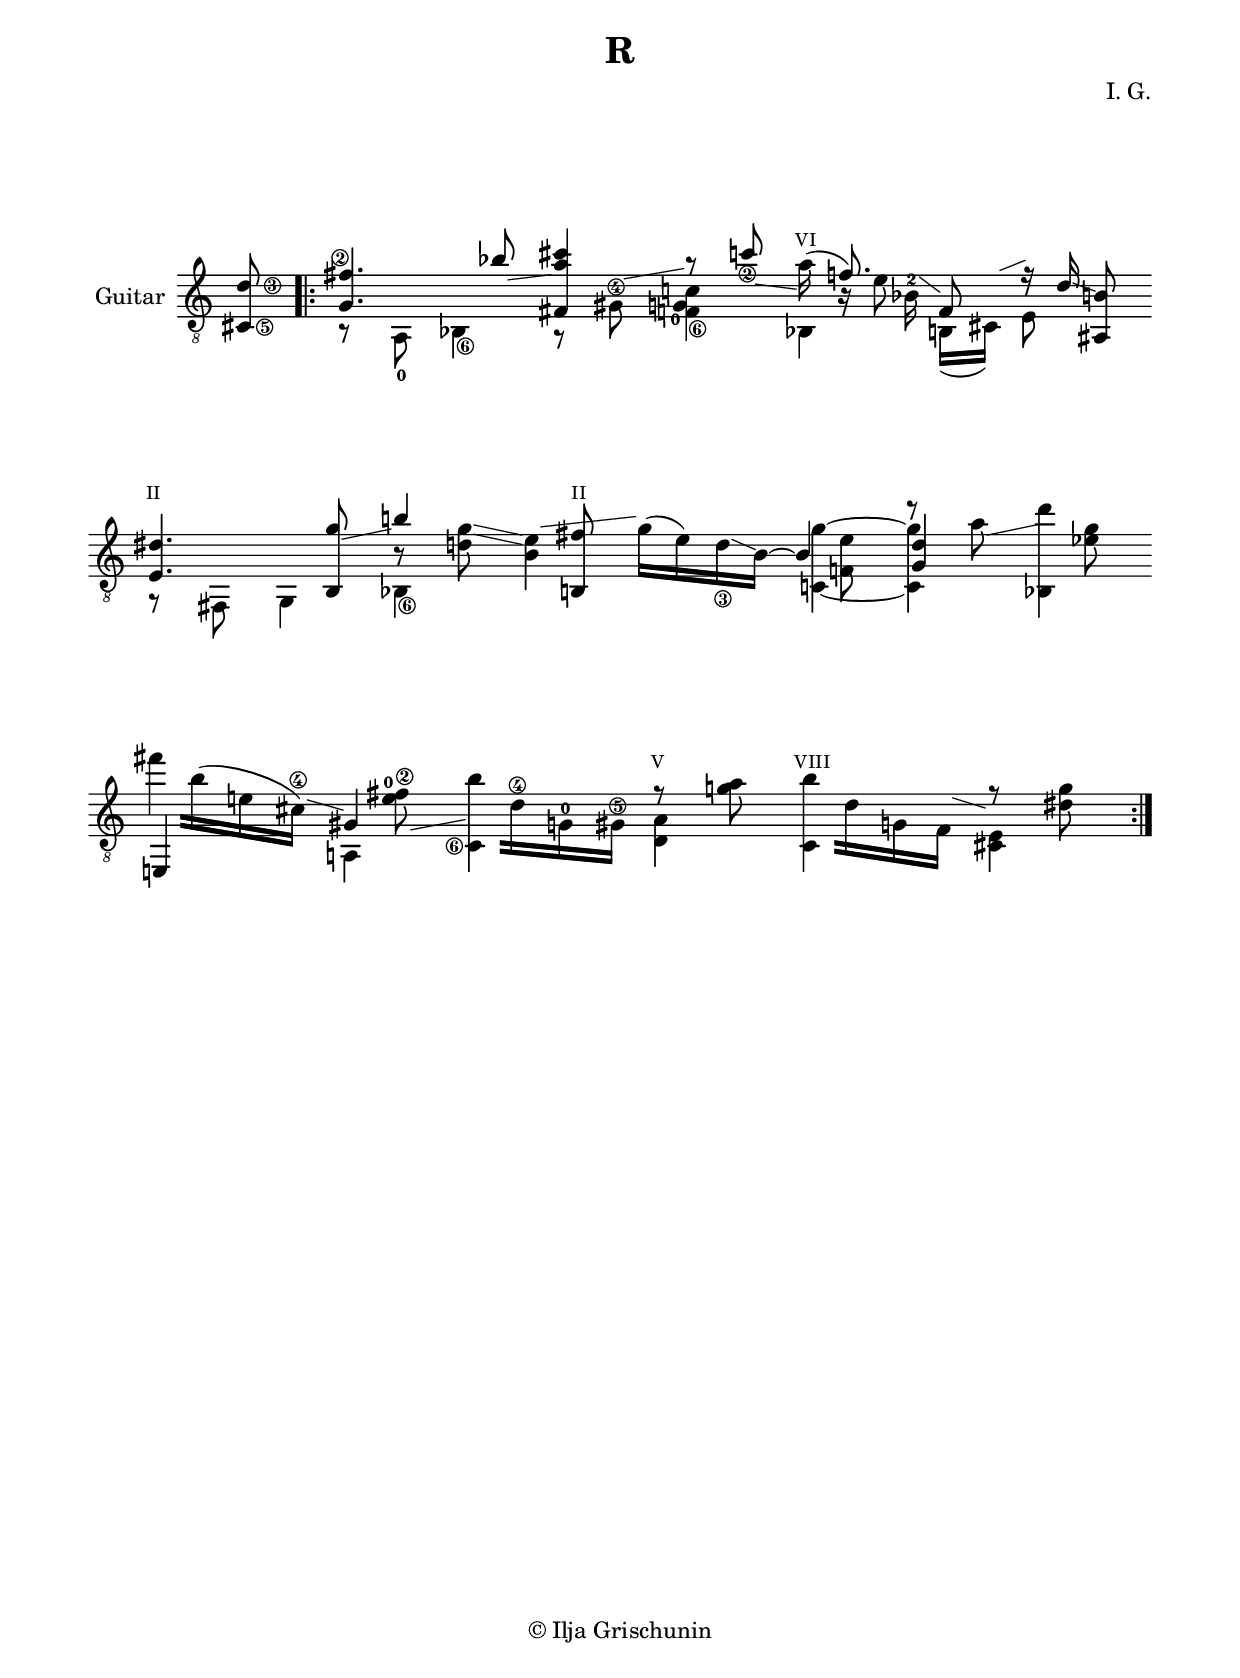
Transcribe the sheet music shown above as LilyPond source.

\version "2.19.15"

\language "deutsch"

\header {
  title = "R"
  composer = "I. G."
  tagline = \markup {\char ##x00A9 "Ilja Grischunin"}
}

\paper {
  #(set-paper-size "a4")
  top-markup-spacing.basic-distance = 8
  markup-system-spacing.basic-distance = 25
  top-system-spacing.basic-distance = 20
  system-system-spacing.basic-distance = 25
  score-system-spacing.basic-distance = 28
  last-bottom-spacing.basic-distance = 20
  
  left-margin = 15
  right-margin = 15
}

\layout {
  \context {
    \Voice
    \override Glissando.thickness = #1.5
    \override Glissando.gap = #0.1
  }
  \context {
    \Score
    \remove "Bar_number_engraver"
  }
}

\include "noteHeads.ly"

classicalGuitar = \relative c {
  \time 2/4
  \override Staff.TimeSignature.stencil = ##f
  \override Fingering.staff-padding = #'()
  \override StringNumber.staff-padding = #'()
  \cadenzaOn
  \set stringNumberOrientations = #'(right)
  <cis\5 d'\3>8
  \bar ".|:"\noBreak
  <<
    {
      \override StringNumber.staff-padding = #'()
      \once \override StringNumber.extra-offset = #'(-.6 . -2.3)
      <g' fis'\2>4. b'8-\markup {
        \postscript #"1.5 -1 moveto 4.2 0.5 rlineto stroke"
      }
      <fis, a' cis>4 r8 c''_\2-\markup {
        \postscript #"1.4 -1.4 moveto 4 -0.5 rlineto stroke"
      }
    }
    \\
    {
      \override Fingering.staff-padding = #'()
      \override StringNumber.staff-padding = #'()
      r8 a,,-0
      \once \override StringNumber.extra-offset = #'(.6 . 2.5)
      b4_\6
      r8 gis'\4-\markup {
        \postscript #"1.4 4.2 moveto 5.8 1 rlineto stroke"
      }
      \once \override Fingering.extra-offset = #'(-.4 . .4)
      \once \override StringNumber.extra-offset = #'(.5 . 2.5)
      \displaceHeads #'(1 -1 0)
      <f_\6 g_0 c!>4
    }
  >>
  \time 5/8
  <<
    {
      \override TextScript.font-size = -2
      \once \override TextScript.extra-offset = #'(-.3 . 0)
      \stemDown a'16-"VI"(\noBeam \stemUp f8.)
    }
    \\
    {
      s16 b,\rest e8\noBeam
    }
    \\
    {
      \override Fingering.staff-padding = #'()
      \voiceTwo
      s8. b16^2-\markup {
        \postscript #"1.4 4.4 moveto 2 -1.5 rlineto stroke"
      }
    }
    \\
    {
      \voiceTwo
      b,!4
    }
  >>
  <<
    {
      f'8\noBeam r16 d'-\markup {
        \postscript #"1.5 -1.3 moveto 2.2 -0.8 rlineto stroke"
      }
    }
    \\
    {
      h,16([ cis!)]-\markup {
        \postscript #"1.5 5 moveto 2.5 1 rlineto stroke"
      } e8
    }
  >>
  <ais, h'>8
  \time 2/4
  \bar ""
  \break
  <<
    {
      \override TextScript.font-size = -2
      \once \override TextScript.extra-offset = #'(-.3 . 1)
      <e' dis'>4.-"II" <h g''>8-\markup {
        \postscript #"1.5 -1 moveto 4.8 1 rlineto stroke"
      }
    }
    \\
    {
      r8 fis g4
    }
  >>
  <<
    {
      h''!4 s8 <h,, fis''>-"II"
    }
    \\
    {
      h'8\rest <d g>-\markup {
        \postscript #"1.5 5.5 moveto 4.7 -1 rlineto stroke"
      }-\markup {
        \postscript #"1.5 4.6 moveto 4.7 -1 rlineto stroke"
      }
      <h e>4-\markup {
        \postscript #"1.5 5.3 moveto 9.2 1 rlineto stroke"
      }
    }
    \\
    {
      \voiceTwo
      \once \override StringNumber.extra-offset = #'(.6 . 2.5)
      b,4_\6 s
    }
  >>
  <<
    {
      \stemDown
      g''16[( e) d_\3-\markup {
        \postscript #"1.5 -1 moveto 2.3 -1 rlineto stroke"
      } h]~
      \stemUp
      h4
      \stemDown
      \once \override Rest.extra-offset = #'(0 . -1.5)
      r8 a'-\markup {
        \postscript #"1.5 -0.6 moveto 4.8 1 rlineto stroke"
      } <b,, d''>4
    }
    \\
    {
      s4 s8 <f'! e'>
      \stemUp
      <g d'>4 s
    }
    \\
    {
      \voiceTwo
      s4
      \once \override NoteColumn.force-hshift = #1.3
      <c,~ g''^~>
      q s8 <es' g>
    }
  >>
  \bar ""
  \break
  <<
    {
      \stemDown
      fis'4 s8 
      \once \override StringNumber.extra-offset = #'(.3 . -1.3)
      <e,-0 fis!\2>-\markup {
        \postscript #"1.5 -4 moveto 5.3 1 rlineto stroke"
      }
    }
    \\
    {
      \hideNotes
      r16
      \unHideNotes
      \set stemLeftBeamCount = #2
      h'^([ e, cis\4)]-\markup {
        \postscript #"1.5 4 moveto 3.5 -1 rlineto stroke"
      }
      \stemUp
      gis4
    }
    \\
    {
      \voiceTwo
      \stemUp
      e,!4
      \stemDown
      a
    }
  >>
  <<
    {
      \stemDown
      \set stringNumberOrientations = #'(left)
      <c\6 h''>4 r8 <g''! a>
    }
    \\
    {
      \override Fingering.staff-padding = #'()
      \override StringNumber.staff-padding = #'()
      \hideNotes
      r16
      \unHideNotes
      \set stemLeftBeamCount = #2
      d[\4 g,^0 gis]\5
      \override TextScript.font-size = -2
      \once \override TextScript.extra-offset = #'(-.3 . 1.3)
      <d a'>4^"V"
    }
  >>
  <<
    {
      \stemDown
      \once \override TextScript.extra-offset = #'(-.8 . 0)
      <c h''>4-"VIII" r8 <dis' g>
    }
    \\
    {
      \hideNotes
      r16
      \unHideNotes
      \set stemLeftBeamCount = #2
      d[ g, f]-\markup {
        \postscript #"1.5 4.2 moveto 3.2 -1 rlineto stroke"
      } <cis e>4
    }
  >>
  \bar ":|."
}

%%%%%%%%%%%%%%%%%%%%%%%%%%%%%%%%%%%%%%
\score {
  \new Staff \with {
    instrumentName = "Guitar"
  }
  {
    \clef "treble_8" \classicalGuitar
  }
  \layout { }
}
